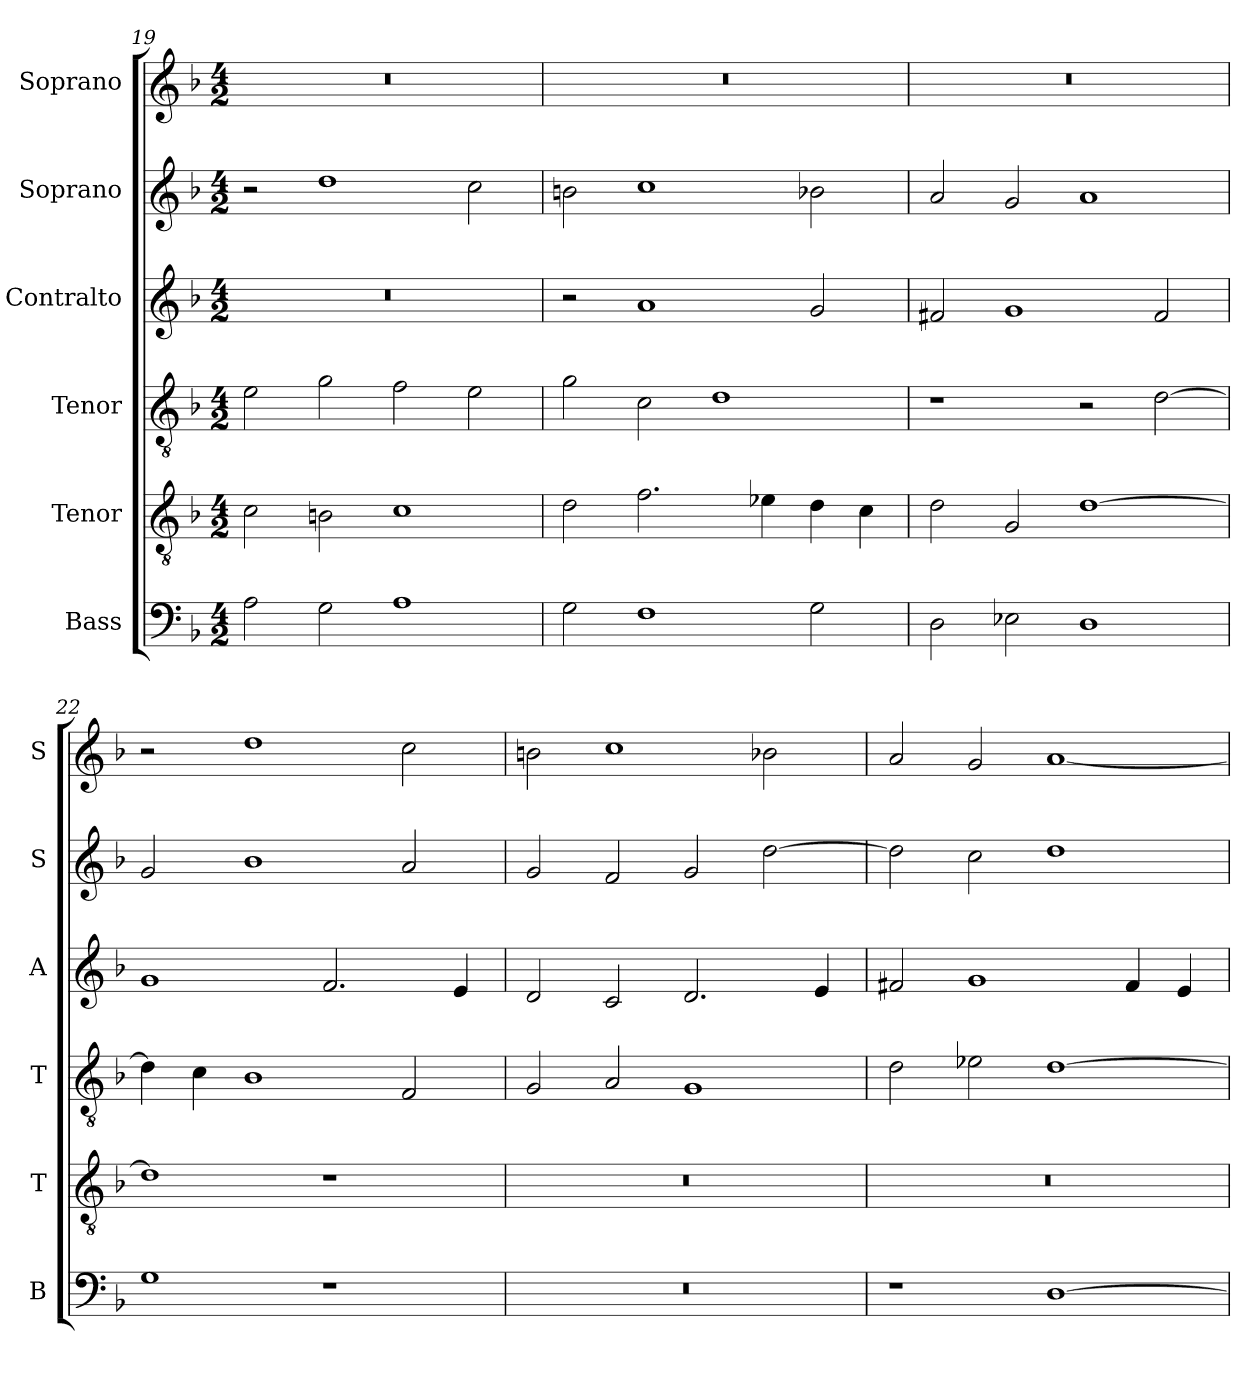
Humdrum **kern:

**kern	**kern	**kern	**kern	**kern	**kern
*part6	*part5	*part4	*part3	*part2	*part1
*staff6	*staff5	*staff4	*staff3	*staff2	*staff1
*I"Bass	*I"Tenor	*I"Tenor	*I"Contralto	*I"Soprano	*I"Soprano
*I'B	*I'T	*I'T	*I'A	*I'S	*I'S
*clefF4	*clefGv2	*clefGv2	*clefG2	*clefG2	*clefG2
*k[b-]	*k[b-]	*k[b-]	*k[b-]	*k[b-]	*k[b-]
*M4/2	*M4/2	*M4/2	*M4/2	*M4/2	*M4/2
=19	=19	=19	=19	=19	=19
2A	2c	2e	0r	2r	0r
2G	2Bn	2g	.	1dd	.
1A	1c	2f	.	.	.
.	.	2e	.	2cc	.
=20	=20	=20	=20	=20	=20
2G	2d	2g	2r	2bn	0r
1F	2.f	2c	1a	1cc	.
.	.	1d	.	.	.
.	4e-X	.	.	.	.
2G	4d	.	2g	2b-X	.
.	4c	.	.	.	.
=21	=21	=21	=21	=21	=21
2D	2d	1r	2f#X	2a	0r
2E-X	2G	.	1g	2g	.
1D	[1d	2r	.	1a	.
.	.	[2d	2f#	.	.
=22	=22	=22	=22	=22	=22
1G	1d]	4d]	1g	2g	2r
.	.	4c	.	.	.
.	.	1B-	.	1b-	1dd
1r	1r	.	2.f	.	.
.	.	2F	.	2a	2cc
.	.	.	4e	.	.
=23	=23	=23	=23	=23	=23
0r	0r	2G	2d	2g	2bn
.	.	2A	2c	2f	1cc
.	.	1G	2.d	2g	.
.	.	.	.	[2dd	2b-X
.	.	.	4e	.	.
=24	=24	=24	=24	=24	=24
1r	0r	2d	2f#X	2dd]	2a
.	.	2e-X	1g	2cc	2g
[1D	.	[1d	.	1dd	[1a
.	.	.	4f#	.	.
.	.	.	4e	.	.
=	=	=	=	=	=
*-	*-	*-	*-	*-	*-
